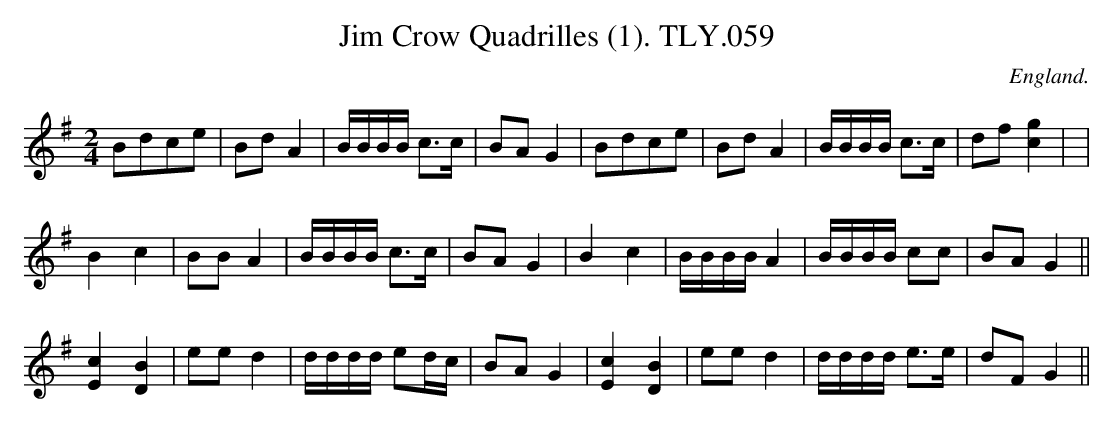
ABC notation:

X:1
T:Jim Crow Quadrilles (1). TLY.059
M:2/4
L:1/16
O:England.
K:G
B2d2c2e2|B2d2 A4|BBBB c3c|B2A2 G4|B2d2c2e2|B2d2 A4|BBBB c3c|d2f2 [g4c4]|
|!
B4c4|B2B2 A4|BBBB c3c| B2A2 G4| B4 c4| BBBB A4|BBBB c2c2|B2A2 G4||!
[E4c4] [D4B4]| e2e2 d4| dddd e2dc| B2A2 G4| [E4c4] [D4B4]| e2e2 d4| dddd
 e3e| d2F2G4||
